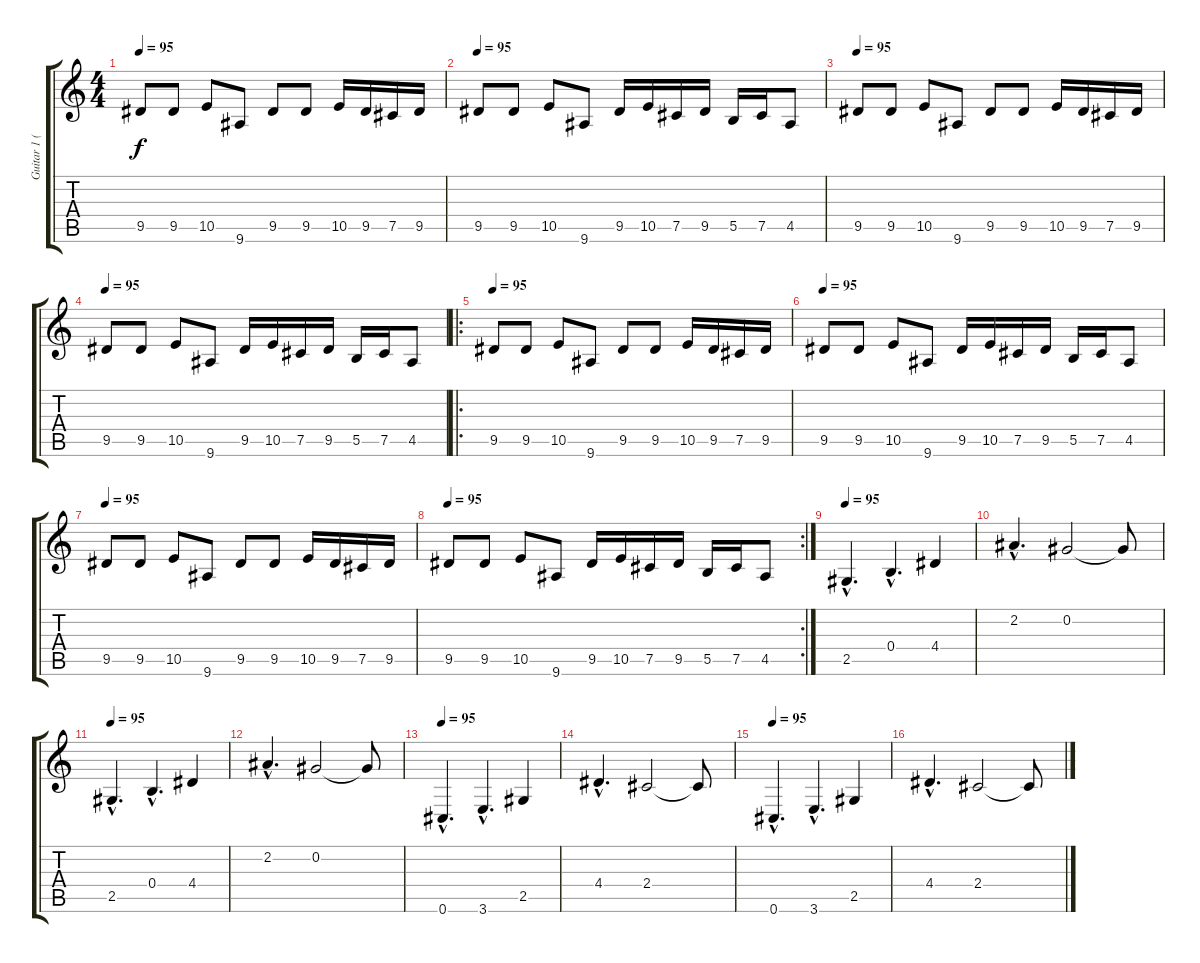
\track ("Guitar 1 (Christofer Johnsson)" "Guitar 1 (") {instrument distortionguitar}
\staff {score tabs}
\tuning (Db4 Ab3 E3 B2 Gb2 Db2) {hide}
\ts (4 4)
\tempo 95
\clef g2
\ks c
9.5.8{dy f} 9.5.8 10.5.8 9.6.8 9.5.8 9.5.8 10.5.16 9.5.16 7.5.16 9.5.16 |
\tempo 95
9.5.8 9.5.8 10.5.8 9.6.8 9.5.16 10.5.16 7.5.16 9.5.16 5.5.16 7.5.16 4.5.8 |
\tempo 95
9.5.8 9.5.8 10.5.8 9.6.8 9.5.8 9.5.8 10.5.16 9.5.16 7.5.16 9.5.16 |
\tempo 95
9.5.8 9.5.8 10.5.8 9.6.8 9.5.16 10.5.16 7.5.16 9.5.16 5.5.16 7.5.16 4.5.8 |
\ro
\tempo 95
9.5.8 9.5.8 10.5.8 9.6.8 9.5.8 9.5.8 10.5.16 9.5.16 7.5.16 9.5.16 |
\tempo 95
9.5.8 9.5.8 10.5.8 9.6.8 9.5.16 10.5.16 7.5.16 9.5.16 5.5.16 7.5.16 4.5.8 |
\tempo 95
9.5.8 9.5.8 10.5.8 9.6.8 9.5.8 9.5.8 10.5.16 9.5.16 7.5.16 9.5.16 |
\rc 2
\tempo 95
9.5.8 9.5.8 10.5.8 9.6.8 9.5.16 10.5.16 7.5.16 9.5.16 5.5.16 7.5.16 4.5.8 |
\tempo 95
2.5{hac}.4{d} 0.4{hac}.4{d} 4.4.4 |
2.2{hac}.4{d} 0.2.2 0.2{t}.8 |
\tempo 95
2.5{hac}.4{d} 0.4{hac}.4{d} 4.4.4 |
2.2{hac}.4{d} 0.2.2 0.2{t}.8 |
\tempo 95
0.6{hac}.4{d} 3.6{hac}.4{d} 2.5.4 |
4.4{hac}.4{d} 2.4.2 2.4{t}.8 |
\tempo 95
0.6{hac}.4{d} 3.6{hac}.4{d} 2.5.4 |
4.4{hac}.4{d} 2.4.2 2.4{t}.8
